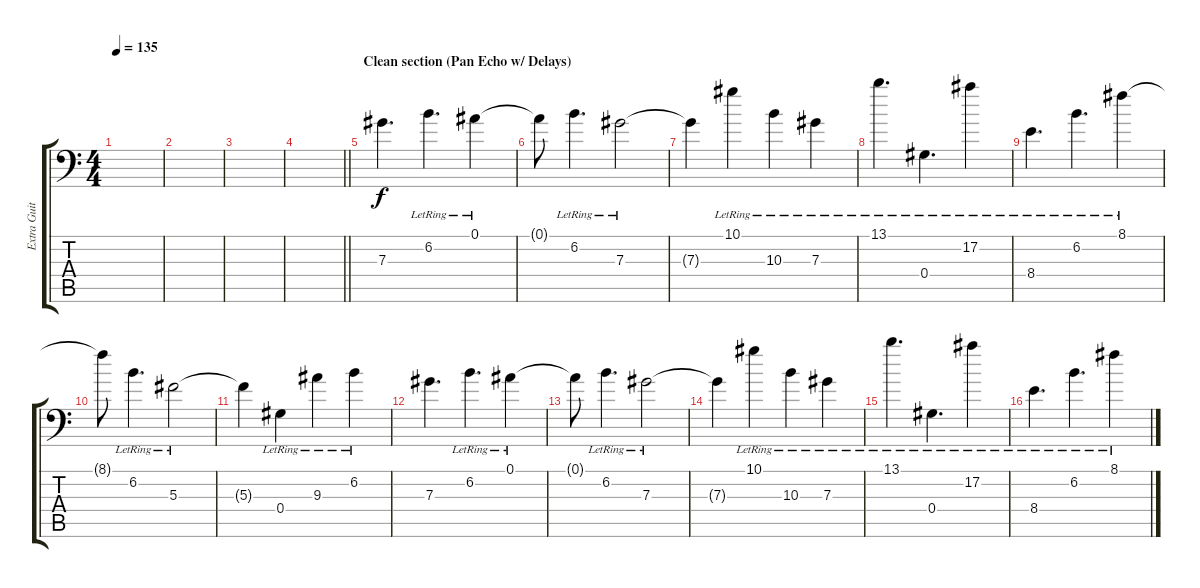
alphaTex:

\track ("Extra Guitar 2" "Extra Guit") {instrument acousticguitarnylon}
\staff {score tabs}
\tuning (Bb3 F3 Db3 Ab2 Eb2 Ab1) {hide}
\ts (4 4)
\tempo 135
\clef f4
\ks c
|
|
|
\barLineRight lightlight
|
\section ("" "Clean section (Pan Echo w/ Delays)")
7.3.4{d instrument acousticguitarnylon} 6.2{lr}.4{d} 0.1{lr}.4 |
0.1{t}.8 6.2{lr}.4{d} 7.3{lr}.2 |
7.3{t}.4 10.1{lr}.4 10.3{lr}.4 7.3{lr}.4 |
13.1{lr}.4{d} 0.4{lr}.4{d} 17.2{lr}.4 |
8.4{lr}.4{d} 6.2{lr}.4{d} 8.1{lr}.4 |
8.1{t}.8 6.2{lr}.4{d} 5.3{lr}.2 |
5.3{t}.4 0.4{lr}.4 9.3{lr}.4 6.2{lr}.4 |
7.3.4{d instrument acousticguitarnylon} 6.2{lr}.4{d} 0.1{lr}.4 |
0.1{t}.8 6.2{lr}.4{d} 7.3{lr}.2 |
7.3{t}.4 10.1{lr}.4 10.3{lr}.4 7.3{lr}.4 |
13.1{lr}.4{d} 0.4{lr}.4{d} 17.2{lr}.4 |
8.4{lr}.4{d} 6.2{lr}.4{d} 8.1{lr}.4
